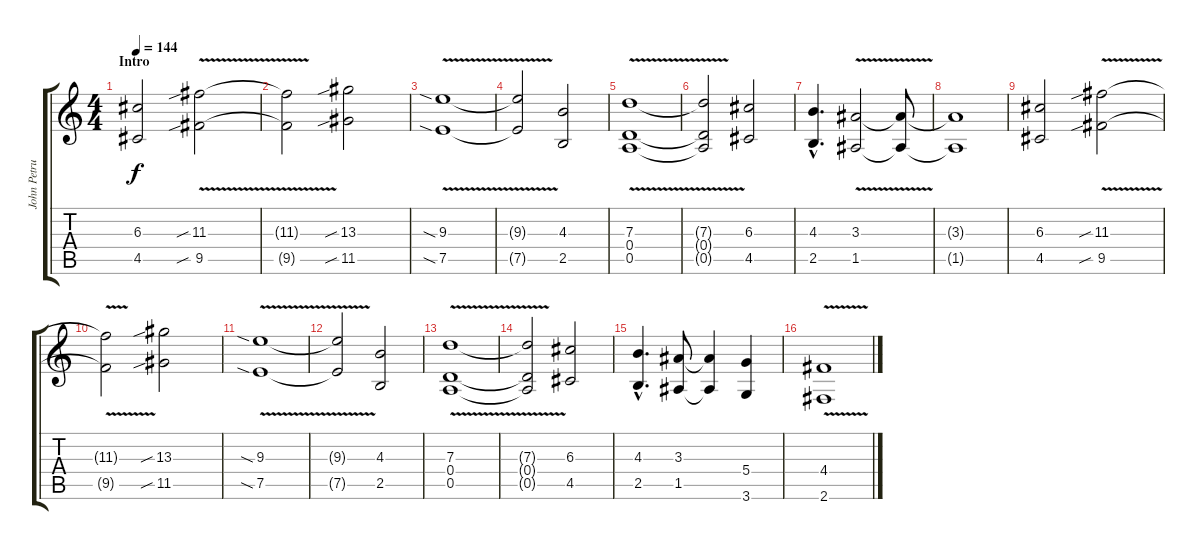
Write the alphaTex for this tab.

\track ("John Petrucci - guitar" "John Petru") {instrument distortionguitar}
\staff {score tabs}
\tuning (E4 B3 G3 D3 A2 E2) {hide}
\ts (4 4)
\section ("" "Intro")
\tempo 144
\clef g2
\ks c
(6.3 4.5).2{dy f instrument distortionguitar} (11.3{v sib} 9.5{v sib}).2 |
(11.3{t} 9.5{t}).2 (13.3{sib} 11.5{sib}).2 |
(9.3{v sia} 7.5{v sia}).1 |
(9.3{t} 7.5{t}).2 (4.3 2.5).2 |
(7.3{v} 0.4{v} 0.5{v}).1 |
(7.3{t} 0.4{t} 0.5{t}).2 (6.3 4.5).2 |
(4.3{hac} 2.5{hac}).4{d} (3.3{v} 1.5{v}).2 (3.3{t} 1.5{t}).8 |
(3.3{t} 1.5{t}).1 |
(6.3 4.5).2 (11.3{v sib} 9.5{v sib}).2 |
(11.3{t} 9.5{t}).2 (13.3{sib} 11.5{sib}).2 |
(9.3{v sia} 7.5{v sia}).1 |
(9.3{t} 7.5{t}).2 (4.3 2.5).2 |
(7.3{v} 0.4{v} 0.5{v}).1 |
(7.3{t} 0.4{t} 0.5{t}).2 (6.3 4.5).2 |
(4.3{hac} 2.5{hac}).4{d} (3.3 1.5).8 (3.3{t} 1.5{t}).4 (5.4 3.6).4 |
(4.4{v} 2.6{v}).1
